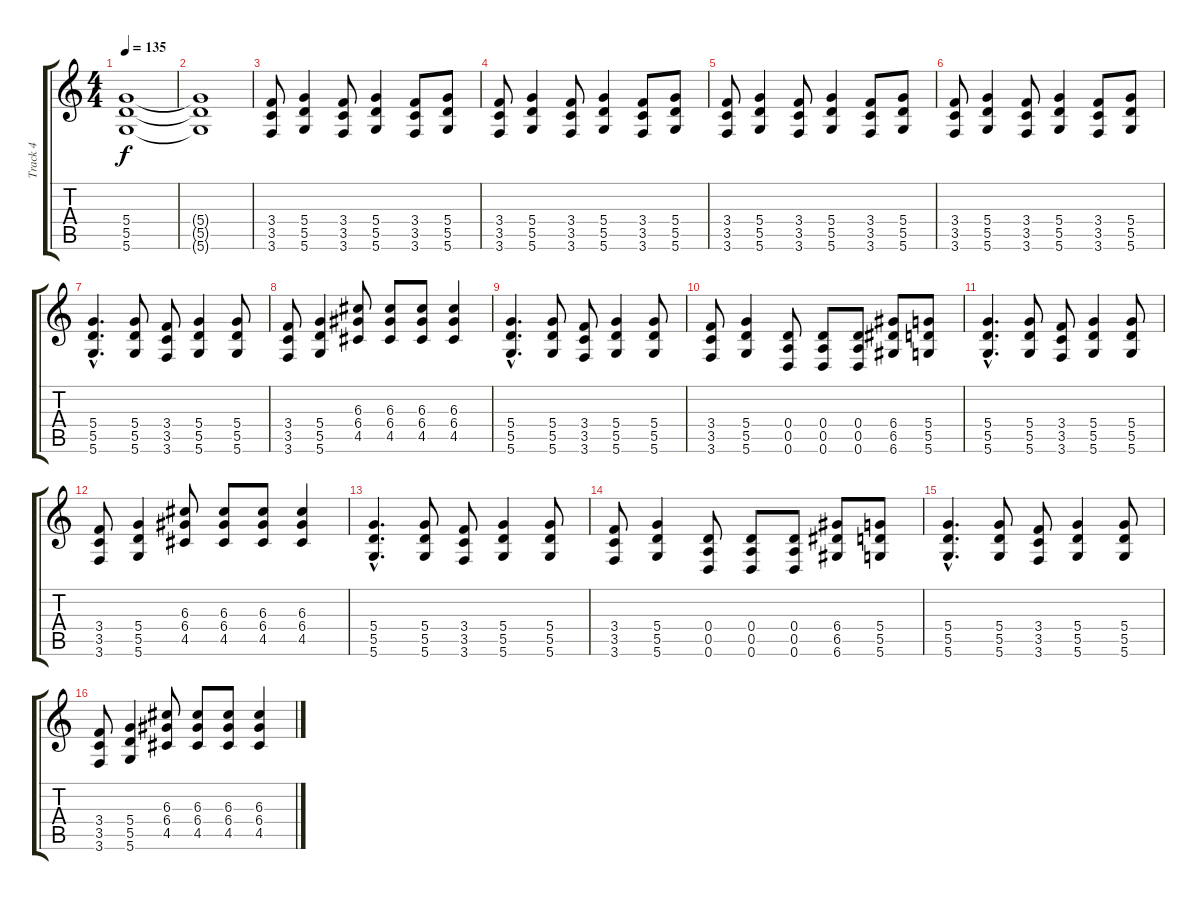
\track ("Track 4" "Track 4") {instrument distortionguitar}
\staff {score tabs}
\tuning (E4 B3 G3 D3 A2 D2) {hide}
\ts (4 4)
\tempo 135
\clef g2
\ks c
(5.4{t} 5.5{t} 5.6{t}).1{dy f} |
(5.4{t} 5.5{t} 5.6{t}).1 |
(3.4 3.5 3.6).8{volume 16} (5.4 5.5 5.6).4 (3.4 3.5 3.6).8 (5.4 5.5 5.6).4 (3.4 3.5 3.6).8 (5.4 5.5 5.6).8 |
(3.4 3.5 3.6).8 (5.4 5.5 5.6).4 (3.4 3.5 3.6).8 (5.4 5.5 5.6).4 (3.4 3.5 3.6).8 (5.4 5.5 5.6).8 |
(3.4 3.5 3.6).8 (5.4 5.5 5.6).4 (3.4 3.5 3.6).8 (5.4 5.5 5.6).4 (3.4 3.5 3.6).8 (5.4 5.5 5.6).8 |
(3.4 3.5 3.6).8 (5.4 5.5 5.6).4 (3.4 3.5 3.6).8 (5.4 5.5 5.6).4 (3.4 3.5 3.6).8 (5.4 5.5 5.6).8 |
(5.4{hac} 5.5{hac} 5.6{hac}).4{d} (5.4 5.5 5.6).8 (3.4 3.5 3.6).8 (5.4 5.5 5.6).4 (5.4 5.5 5.6).8 |
(3.4 3.5 3.6).8 (5.4 5.5 5.6).4 (6.3 6.4 4.5).8 (6.3 6.4 4.5).8 (6.3 6.4 4.5).8 (6.3 6.4 4.5).4 |
(5.4{hac} 5.5{hac} 5.6{hac}).4{d} (5.4 5.5 5.6).8 (3.4 3.5 3.6).8 (5.4 5.5 5.6).4 (5.4 5.5 5.6).8 |
(3.4 3.5 3.6).8 (5.4 5.5 5.6).4 (0.4 0.5 0.6).8 (0.4 0.5 0.6).8 (0.4 0.5 0.6).8 (6.4 6.5 6.6).8 (5.4 5.5 5.6).8 |
(5.4{hac} 5.5{hac} 5.6{hac}).4{d} (5.4 5.5 5.6).8 (3.4 3.5 3.6).8 (5.4 5.5 5.6).4 (5.4 5.5 5.6).8 |
(3.4 3.5 3.6).8 (5.4 5.5 5.6).4 (6.3 6.4 4.5).8 (6.3 6.4 4.5).8 (6.3 6.4 4.5).8 (6.3 6.4 4.5).4 |
(5.4{hac} 5.5{hac} 5.6{hac}).4{d} (5.4 5.5 5.6).8 (3.4 3.5 3.6).8 (5.4 5.5 5.6).4 (5.4 5.5 5.6).8 |
(3.4 3.5 3.6).8 (5.4 5.5 5.6).4 (0.4 0.5 0.6).8 (0.4 0.5 0.6).8 (0.4 0.5 0.6).8 (6.4 6.5 6.6).8 (5.4 5.5 5.6).8 |
(5.4{hac} 5.5{hac} 5.6{hac}).4{d} (5.4 5.5 5.6).8 (3.4 3.5 3.6).8 (5.4 5.5 5.6).4 (5.4 5.5 5.6).8 |
(3.4 3.5 3.6).8 (5.4 5.5 5.6).4 (6.3 6.4 4.5).8 (6.3 6.4 4.5).8 (6.3 6.4 4.5).8 (6.3 6.4 4.5).4
